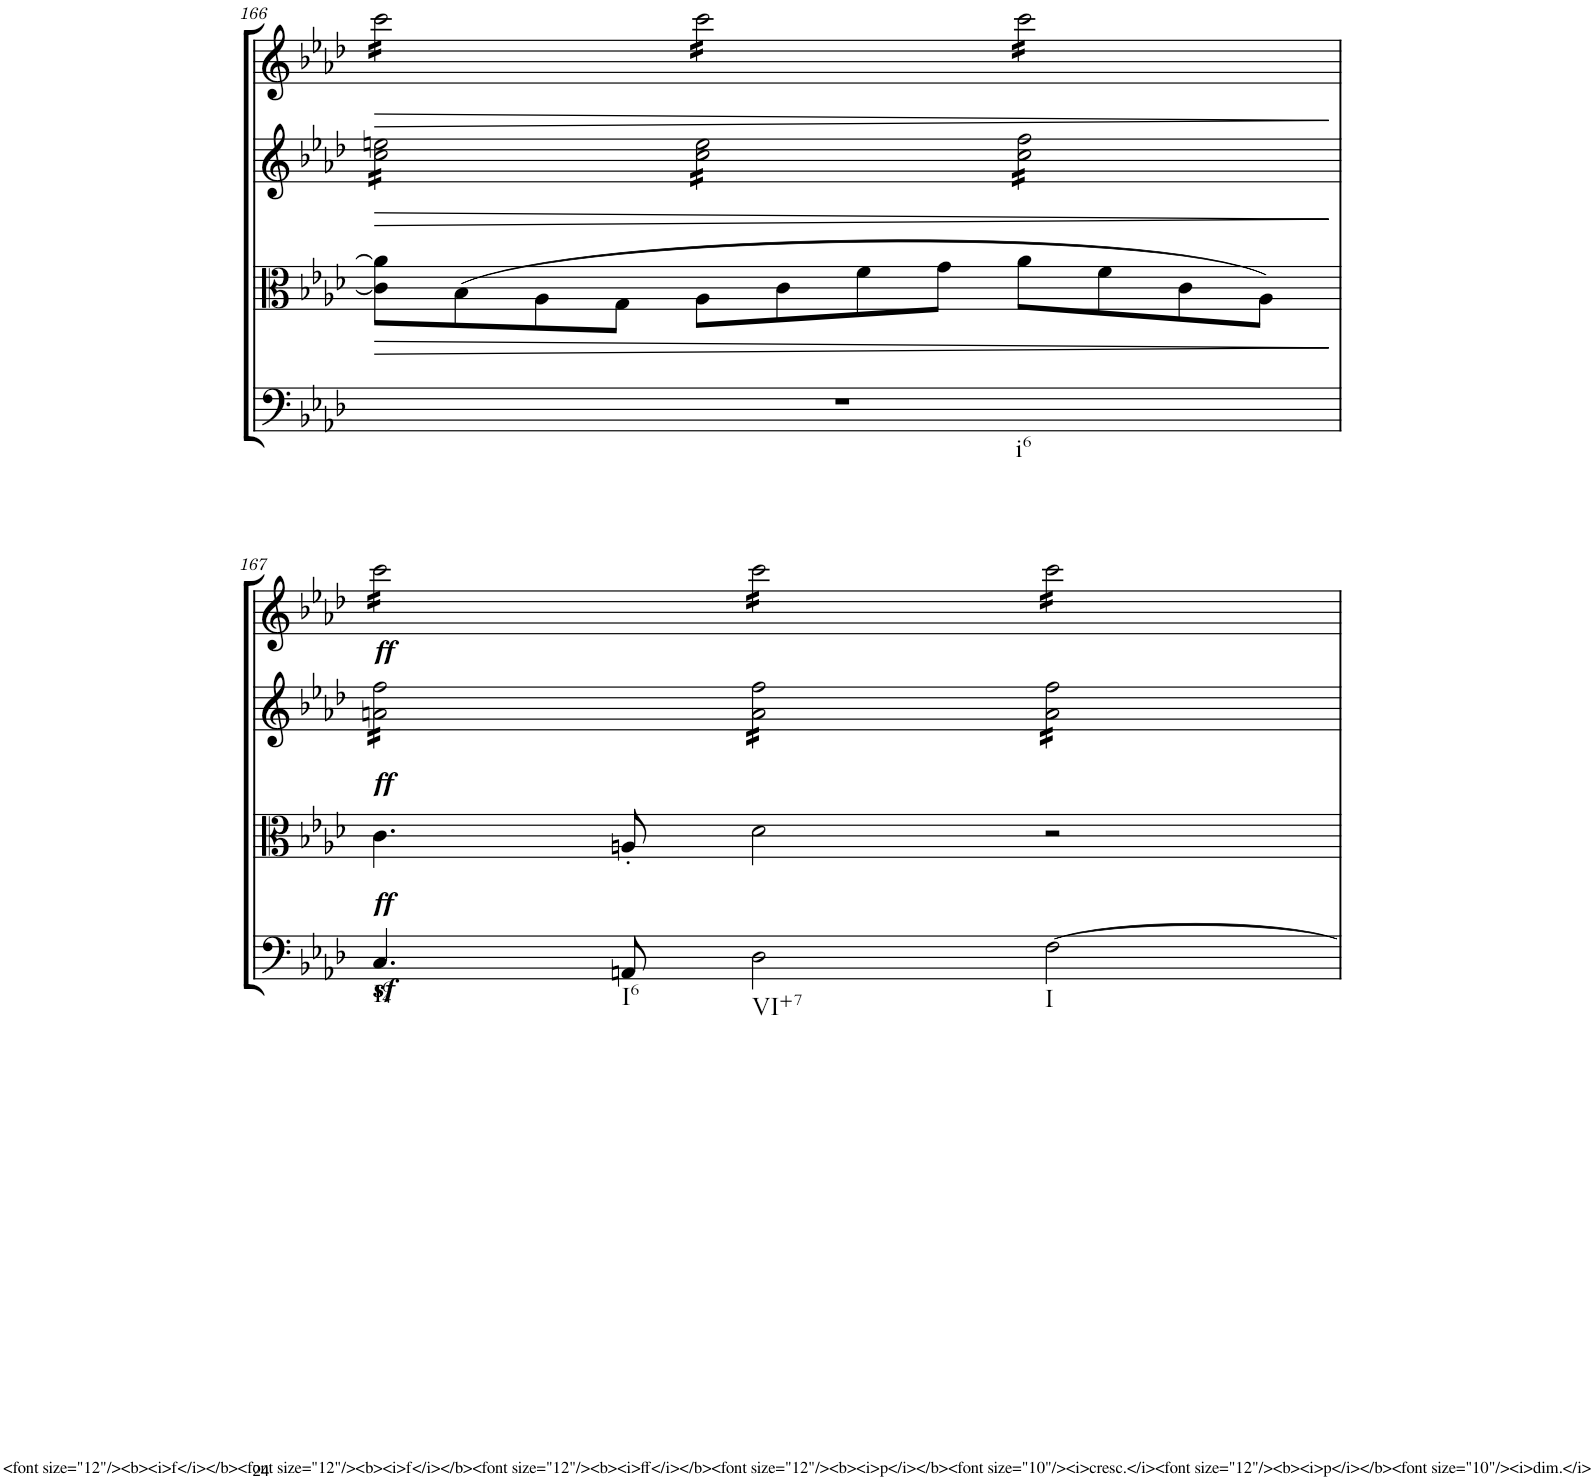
**kern	**kern	**dynam	**kern	**dynam	**kern	**dynam
*part4	*part3	*part3	*part2	*part2	*part1	*part1
*staff4	*staff3	*staff3	*staff2	*staff2	*staff1	*staff1
*I"Cello	*I"Viola	*	*I"2nd Violin	*	*I"1st Violin	*
*	*I'Vla	*	*I'Vln	*	*I'Vln	*
!!LO:PB:g=z
*clefF4	*clefC3	*	*clefG2	*	*clefG2	*
*k[b-e-a-d-]	*k[b-e-a-d-]	*	*k[b-e-a-d-]	*	*k[b-e-a-d-]	*
*A-:	*A-:	*	*A-:	*	*A-:	*
*M3/2	*M3/2	*	*M3/2	*	*M3/2	*
=166	=166	=166	=166	=166	=166	=166
!LO:TX:b:t=i6	!	!	!	!	!	!
!	!	!LO:HP:b	!	!LO:HP:b	!	!LO:HP:b
*	*	*	*tremolo	*	*	*
*	*	*	*	*	*tremolo	*
1.r	8c\] 8a-\]L	>	16cc\ 16een\LL	>	16ccc\LL	>
.	.	.	16cc\ 16een\	.	16ccc\	.
.	(8B-\	.	16cc\ 16een\	.	16ccc\	.
.	.	.	16cc\ 16een\	.	16ccc\	.
.	8A-\	.	16cc\ 16een\	.	16ccc\	.
.	.	.	16cc\ 16een\	.	16ccc\	.
.	8G\J	.	16cc\ 16een\	.	16ccc\	.
.	.	.	16cc\ 16een\JJ	.	16ccc\JJ	.
.	8A-\L	.	16cc\ 16ee\LL	.	16ccc\LL	.
.	.	.	16cc\ 16ee\	.	16ccc\	.
.	8c\	.	16cc\ 16ee\	.	16ccc\	.
.	.	.	16cc\ 16ee\	.	16ccc\	.
.	8f\	.	16cc\ 16ee\	.	16ccc\	.
.	.	.	16cc\ 16ee\	.	16ccc\	.
.	8g\J	.	16cc\ 16ee\	.	16ccc\	.
.	.	.	16cc\ 16ee\JJ	.	16ccc\JJ	.
.	8a-\L	.	16cc\ 16ff\LL	.	16ccc\LL	.
.	.	.	16cc\ 16ff\	.	16ccc\	.
.	8f\	.	16cc\ 16ff\	.	16ccc\	.
.	.	.	16cc\ 16ff\	.	16ccc\	.
.	8c\	.	16cc\ 16ff\	.	16ccc\	.
.	.	.	16cc\ 16ff\	.	16ccc\	.
.	8A-\J)	.	16cc\ 16ff\	.	16ccc\	.
.	.	.	16cc\ 16ff\JJ	.	16ccc\JJ	.
.	.	]	.	]	.	]
!!LO:LB:g=z
=167	=167	=167	=167	=167	=167	=167
!	!	!	!	!	!LO:TX:b:Bi:t=ff	!
!	!LO:TX:a:Bi:t=ff	!	!	!	!	!
!LO:TX:a:Bi:t=ff	!	!	!	!	!	!
!LO:TX:a:Bi:t=sf	!	!	!	!	!	!
!LO:TX:b:t=I64	!	!	!	!	!	!
4.C/	4.c\	.	16an\ 16ff\LL	.	16ccc\LL	.
.	.	.	16an\ 16ff\	.	16ccc\	.
.	.	.	16an\ 16ff\	.	16ccc\	.
.	.	.	16an\ 16ff\	.	16ccc\	.
.	.	.	16an\ 16ff\	.	16ccc\	.
.	.	.	16an\ 16ff\	.	16ccc\	.
!LO:TX:b:t=I6	!	!	!	!	!	!
8AAn/	8An'/	.	16an\ 16ff\	.	16ccc\	.
.	.	.	16an\ 16ff\JJ	.	16ccc\JJ	.
!LO:TX:b:t=VI+7	!	!	!	!	!	!
2D-\	2d-\	.	16a\ 16ff\LL	.	16ccc\LL	.
.	.	.	16a\ 16ff\	.	16ccc\	.
.	.	.	16a\ 16ff\	.	16ccc\	.
.	.	.	16a\ 16ff\	.	16ccc\	.
.	.	.	16a\ 16ff\	.	16ccc\	.
.	.	.	16a\ 16ff\	.	16ccc\	.
.	.	.	16a\ 16ff\	.	16ccc\	.
.	.	.	16a\ 16ff\JJ	.	16ccc\JJ	.
!LO:TX:b:t=I	!	!	!	!	!	!
[2F\	2r	.	16a\ 16ff\LL	.	16ccc\LL	.
.	.	.	16a\ 16ff\	.	16ccc\	.
.	.	.	16a\ 16ff\	.	16ccc\	.
.	.	.	16a\ 16ff\	.	16ccc\	.
.	.	.	16a\ 16ff\	.	16ccc\	.
.	.	.	16a\ 16ff\	.	16ccc\	.
.	.	.	16a\ 16ff\	.	16ccc\	.
.	.	.	16a\ 16ff\JJ	.	16ccc\JJ	.
*	*	*	*	*	*Xtremolo	*
*	*	*	*Xtremolo	*	*	*
=	=	=	=	=	=	=
*-	*-	*-	*-	*-	*-	*-
